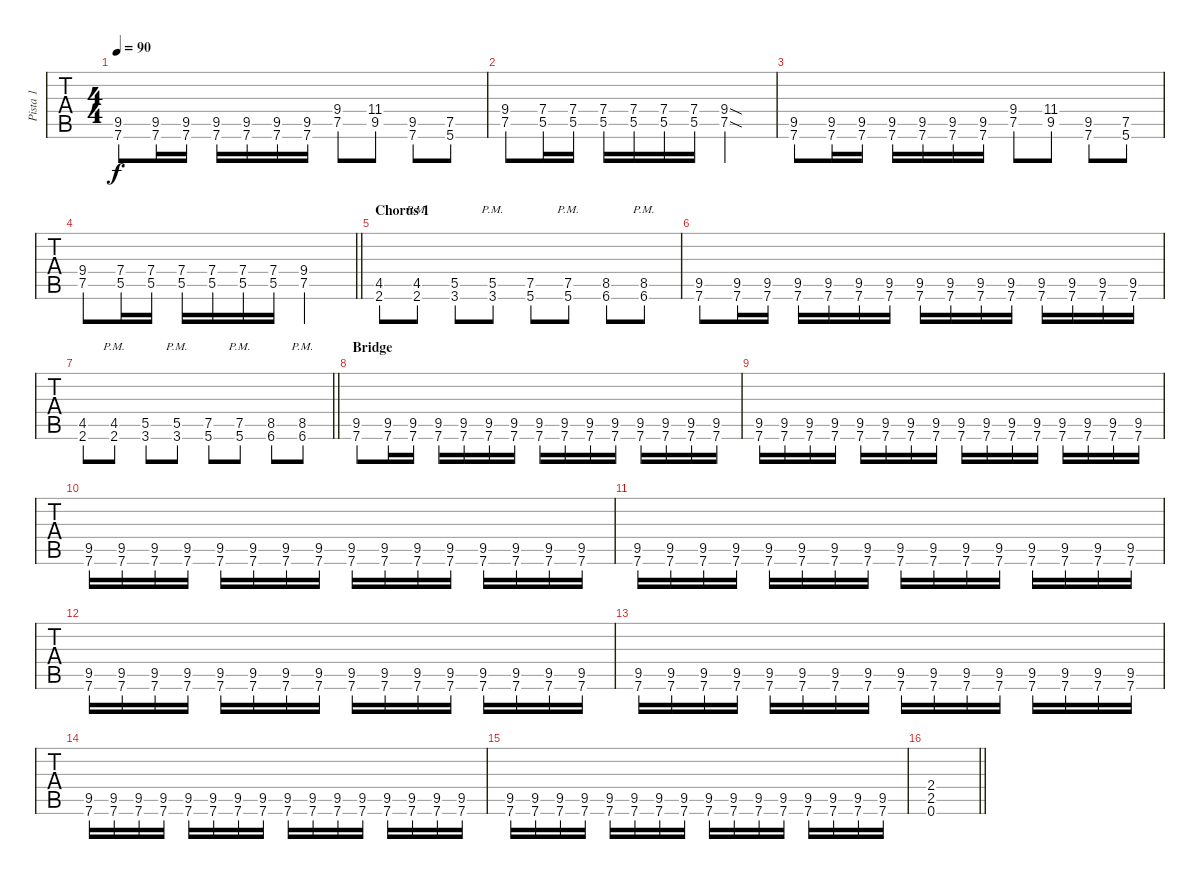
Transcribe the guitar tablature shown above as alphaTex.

\track ("Pista 1" "Pista 1") {instrument distortionguitar}
\staff {tabs}
\tuning (E4 B3 G3 D3 A2 E2) {hide}
\ts (4 4)
\tempo 90
\clef g2
\ks c
(9.5 7.6).8{dy f} (9.5 7.6).16 (9.5 7.6).16 (9.5 7.6).16 (9.5 7.6).16 (9.5 7.6).16 (9.5 7.6).16 (9.4 7.5).8 (11.4 9.5).8 (9.5 7.6).8 (7.5 5.6).8 |
(9.4 7.5).8 (7.4 5.5).16 (7.4 5.5).16 (7.4 5.5).16 (7.4 5.5).16 (7.4 5.5).16 (7.4 5.5).16 (9.4{sod} 7.5{sod}).2 |
(9.5 7.6).8 (9.5 7.6).16 (9.5 7.6).16 (9.5 7.6).16 (9.5 7.6).16 (9.5 7.6).16 (9.5 7.6).16 (9.4 7.5).8 (11.4 9.5).8 (9.5 7.6).8 (7.5 5.6).8 |
\barLineRight lightlight
(9.4 7.5).8 (7.4 5.5).16 (7.4 5.5).16 (7.4 5.5).16 (7.4 5.5).16 (7.4 5.5).16 (7.4 5.5).16 (9.4 7.5).2 |
\section ("" "Chorus 1")
(4.5 2.6).8 (4.5{pm} 2.6{pm}).8 (5.5 3.6).8 (5.5{pm} 3.6{pm}).8 (7.5 5.6).8 (7.5{pm} 5.6{pm}).8 (8.5 6.6).8 (8.5{pm} 6.6{pm}).8 |
(9.5 7.6).8 (9.5 7.6).16 (9.5 7.6).16 (9.5 7.6).16 (9.5 7.6).16 (9.5 7.6).16 (9.5 7.6).16 (9.5 7.6).16 (9.5 7.6).16 (9.5 7.6).16 (9.5 7.6).16 (9.5 7.6).16 (9.5 7.6).16 (9.5 7.6).16 (9.5 7.6).16 |
\barLineRight lightlight
(4.5 2.6).8 (4.5{pm} 2.6{pm}).8 (5.5 3.6).8 (5.5{pm} 3.6{pm}).8 (7.5 5.6).8 (7.5{pm} 5.6{pm}).8 (8.5 6.6).8 (8.5{pm} 6.6{pm}).8 |
\section ("" "Bridge")
(9.5 7.6).8 (9.5 7.6).16 (9.5 7.6).16 (9.5 7.6).16 (9.5 7.6).16 (9.5 7.6).16 (9.5 7.6).16 (9.5 7.6).16 (9.5 7.6).16 (9.5 7.6).16 (9.5 7.6).16 (9.5 7.6).16 (9.5 7.6).16 (9.5 7.6).16 (9.5 7.6).16 |
(9.5 7.6).16 (9.5 7.6).16 (9.5 7.6).16 (9.5 7.6).16 (9.5 7.6).16 (9.5 7.6).16 (9.5 7.6).16 (9.5 7.6).16 (9.5 7.6).16 (9.5 7.6).16 (9.5 7.6).16 (9.5 7.6).16 (9.5 7.6).16 (9.5 7.6).16 (9.5 7.6).16 (9.5 7.6).16 |
(9.5 7.6).16 (9.5 7.6).16 (9.5 7.6).16 (9.5 7.6).16 (9.5 7.6).16 (9.5 7.6).16 (9.5 7.6).16 (9.5 7.6).16 (9.5 7.6).16 (9.5 7.6).16 (9.5 7.6).16 (9.5 7.6).16 (9.5 7.6).16 (9.5 7.6).16 (9.5 7.6).16 (9.5 7.6).16 |
(9.5 7.6).16 (9.5 7.6).16 (9.5 7.6).16 (9.5 7.6).16 (9.5 7.6).16 (9.5 7.6).16 (9.5 7.6).16 (9.5 7.6).16 (9.5 7.6).16 (9.5 7.6).16 (9.5 7.6).16 (9.5 7.6).16 (9.5 7.6).16 (9.5 7.6).16 (9.5 7.6).16 (9.5 7.6).16 |
(9.5 7.6).16 (9.5 7.6).16 (9.5 7.6).16 (9.5 7.6).16 (9.5 7.6).16 (9.5 7.6).16 (9.5 7.6).16 (9.5 7.6).16 (9.5 7.6).16 (9.5 7.6).16 (9.5 7.6).16 (9.5 7.6).16 (9.5 7.6).16 (9.5 7.6).16 (9.5 7.6).16 (9.5 7.6).16 |
(9.5 7.6).16 (9.5 7.6).16 (9.5 7.6).16 (9.5 7.6).16 (9.5 7.6).16 (9.5 7.6).16 (9.5 7.6).16 (9.5 7.6).16 (9.5 7.6).16 (9.5 7.6).16 (9.5 7.6).16 (9.5 7.6).16 (9.5 7.6).16 (9.5 7.6).16 (9.5 7.6).16 (9.5 7.6).16 |
(9.5 7.6).16 (9.5 7.6).16 (9.5 7.6).16 (9.5 7.6).16 (9.5 7.6).16 (9.5 7.6).16 (9.5 7.6).16 (9.5 7.6).16 (9.5 7.6).16 (9.5 7.6).16 (9.5 7.6).16 (9.5 7.6).16 (9.5 7.6).16 (9.5 7.6).16 (9.5 7.6).16 (9.5 7.6).16 |
(9.5 7.6).16 (9.5 7.6).16 (9.5 7.6).16 (9.5 7.6).16 (9.5 7.6).16 (9.5 7.6).16 (9.5 7.6).16 (9.5 7.6).16 (9.5 7.6).16 (9.5 7.6).16 (9.5 7.6).16 (9.5 7.6).16 (9.5 7.6).16 (9.5 7.6).16 (9.5 7.6).16 (9.5 7.6).16 |
\barLineRight lightlight
(2.4 2.5 0.6).1
